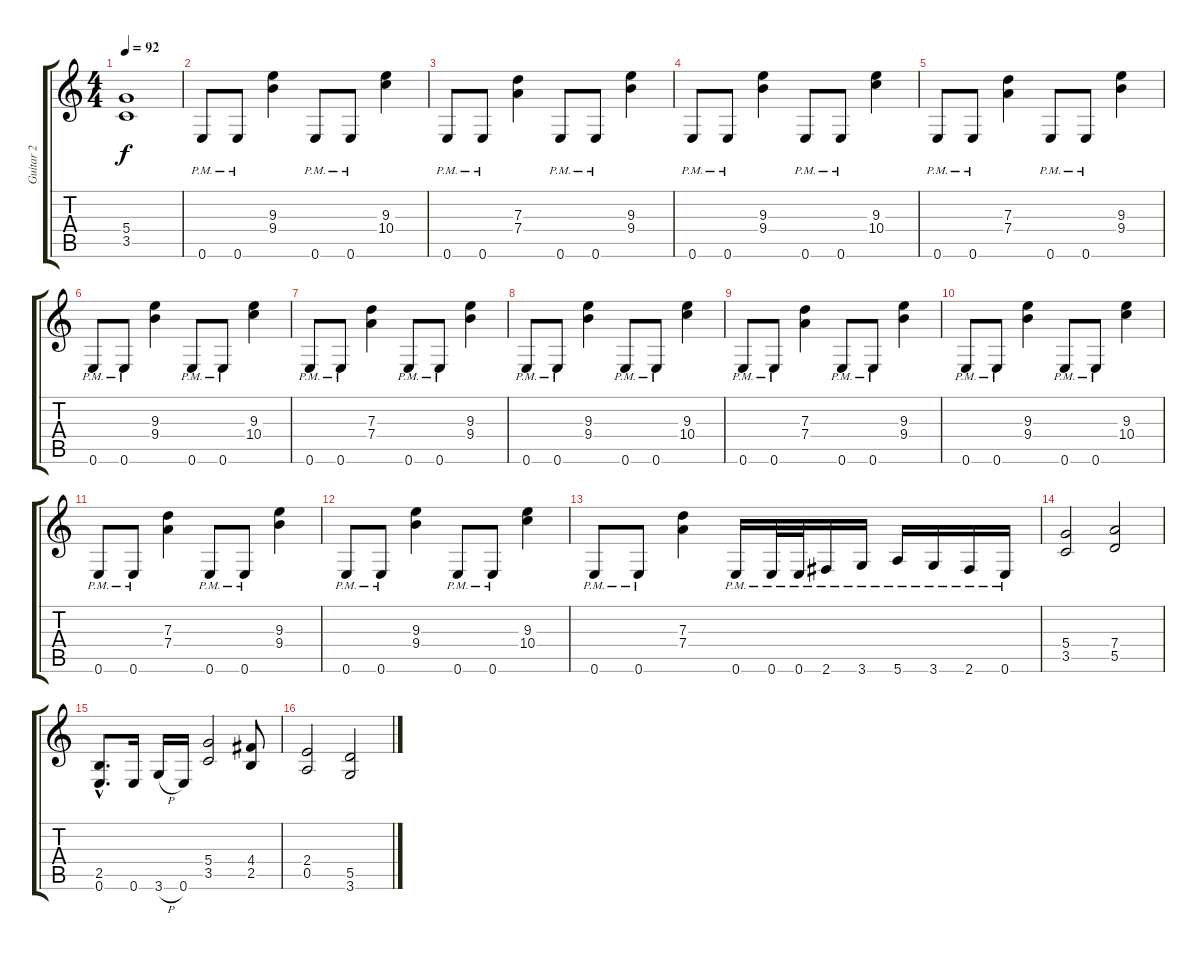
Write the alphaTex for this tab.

\track ("Guitar 2" "Guitar 2") {instrument overdrivenguitar}
\staff {score tabs}
\tuning (E4 B3 G3 D3 A2 E2) {hide}
\ts (4 4)
\tempo 92
\clef g2
\ks c
(5.4 3.5).1{dy f} |
0.6{pm}.8 0.6{pm}.8 (9.3 9.4).4 0.6{pm}.8 0.6{pm}.8 (9.3 10.4).4 |
0.6{pm}.8 0.6{pm}.8 (7.3 7.4).4 0.6{pm}.8 0.6{pm}.8 (9.3 9.4).4 |
0.6{pm}.8 0.6{pm}.8 (9.3 9.4).4 0.6{pm}.8 0.6{pm}.8 (9.3 10.4).4 |
0.6{pm}.8 0.6{pm}.8 (7.3 7.4).4 0.6{pm}.8 0.6{pm}.8 (9.3 9.4).4 |
0.6{pm}.8 0.6{pm}.8 (9.3 9.4).4 0.6{pm}.8 0.6{pm}.8 (9.3 10.4).4 |
0.6{pm}.8 0.6{pm}.8 (7.3 7.4).4 0.6{pm}.8 0.6{pm}.8 (9.3 9.4).4 |
0.6{pm}.8 0.6{pm}.8 (9.3 9.4).4 0.6{pm}.8 0.6{pm}.8 (9.3 10.4).4 |
0.6{pm}.8 0.6{pm}.8 (7.3 7.4).4 0.6{pm}.8 0.6{pm}.8 (9.3 9.4).4 |
0.6{pm}.8 0.6{pm}.8 (9.3 9.4).4 0.6{pm}.8 0.6{pm}.8 (9.3 10.4).4 |
0.6{pm}.8 0.6{pm}.8 (7.3 7.4).4 0.6{pm}.8 0.6{pm}.8 (9.3 9.4).4 |
0.6{pm}.8 0.6{pm}.8 (9.3 9.4).4 0.6{pm}.8 0.6{pm}.8 (9.3 10.4).4 |
0.6{pm}.8 0.6{pm}.8 (7.3 7.4).4 0.6{pm}.16 0.6{pm}.32 0.6{pm}.32 2.6{pm}.16 3.6{pm}.16 5.6{pm}.16 3.6{pm}.16 2.6{pm}.16 0.6{pm}.16 |
(5.4 3.5).2 (7.4 5.5).2 |
(2.5{hac} 0.6{hac}).8{d} 0.6.16 3.6{h}.16 0.6.16 (5.4 3.5).2 (4.4 2.5).8 |
(2.4 0.5).2 (5.5 3.6).2
